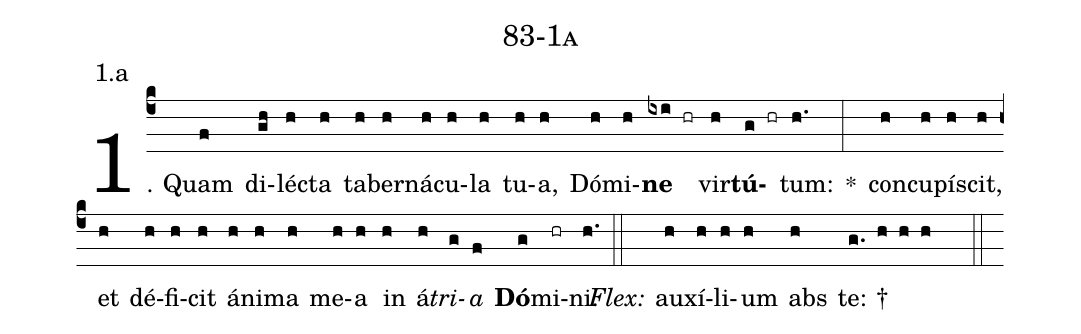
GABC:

name: 83-1a;
annotation: 1.a;
%%
(c4)1. Quam(f) di(gh)léc(h)ta(h) ta(h)ber(h)ná(h)cu(h)la(h) tu(h)a,(h) Dó(h)mi(h)<b>ne</b>(ixi hr) vir(h)<b>tú</b>(g hr)tum:(h.) *(:) con(h)cu(h)pí(h)scit,(h) et(h) dé(h)fi(h)cit(h) á(h)ni(h)ma(h) me(h)a(h) in(h) á(h)<i>tri</i>(g)<i>a</i>(f) <b>Dó</b>(g)mi(hr)ni.(h.) (::)
<i>Flex:</i>()  au(h)xí(h)li(h)um(h) abs(h) te: †(g. h h h  ::)
